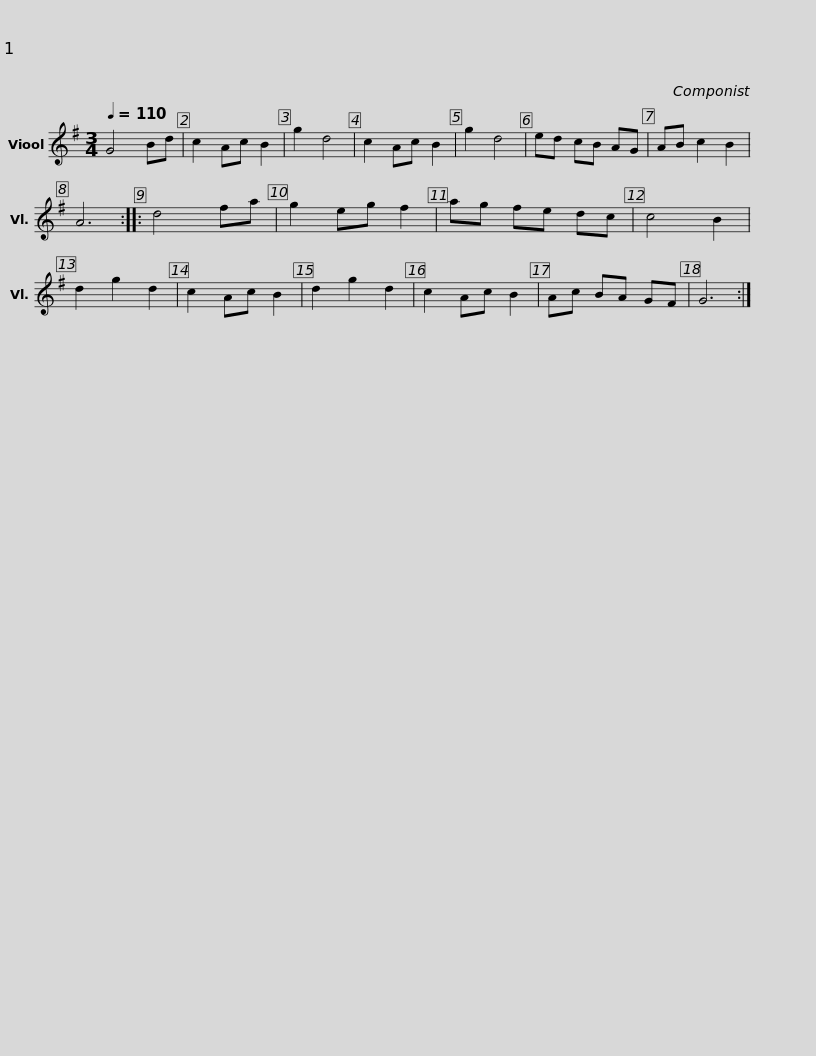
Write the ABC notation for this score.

X:1
L:1/8
Q:1/4=110
M:3/4
I:linebreak $
K:G
V:1 treble
V:1
 G4 Bd | c2 Ac B2 | g2 d4 | c2 Ac B2 | g2 d4 | %5
 ed cB AG | AB c2 B2 | A6 ::$ d4 fa | g2 eg f2 | %10
 ag fe dc | c4 B2 | d2 g2 d2 | c2 Ac B2 | d2 g2 d2 | %15
 c2 Ac B2 | Ac BA GF | G6 :| %18
